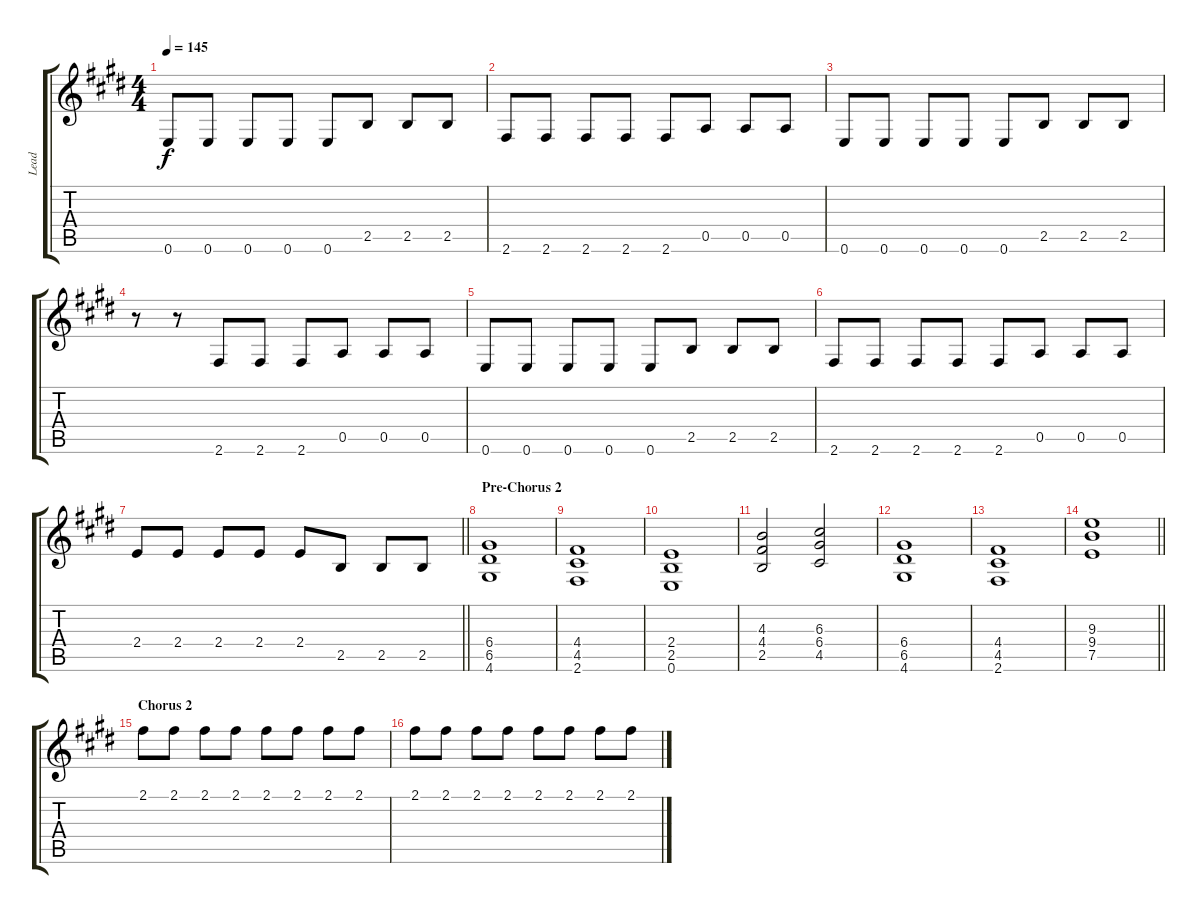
\track ("Lead" "Lead") {instrument distortionguitar}
\staff {score tabs}
\tuning (E4 B3 G3 D3 A2 E2) {hide}
\ts (4 4)
\tempo 145
\clef g2
\ks e
0.6.8{dy f} 0.6.8 0.6.8 0.6.8 0.6.8 2.5.8 2.5.8 2.5.8 |
2.6.8 2.6.8 2.6.8 2.6.8 2.6.8 0.5.8 0.5.8 0.5.8 |
0.6.8 0.6.8 0.6.8 0.6.8 0.6.8 2.5.8 2.5.8 2.5.8 |
r.8 r.8 2.6.8 2.6.8 2.6.8 0.5.8 0.5.8 0.5.8 |
0.6.8 0.6.8 0.6.8 0.6.8 0.6.8 2.5.8 2.5.8 2.5.8 |
2.6.8 2.6.8 2.6.8 2.6.8 2.6.8 0.5.8 0.5.8 0.5.8 |
\barLineRight lightlight
2.4.8 2.4.8 2.4.8 2.4.8 2.4.8 2.5.8 2.5.8 2.5.8 |
\section ("" "Pre-Chorus 2")
(6.4 6.5 4.6).1 |
(4.4 4.5 2.6).1 |
(2.4 2.5 0.6).1 |
(4.3 4.4 2.5).2 (6.3 6.4 4.5).2 |
(6.4 6.5 4.6).1 |
(4.4 4.5 2.6).1 |
\barLineRight lightlight
(9.3 9.4 7.5).1 |
\section ("" "Chorus 2")
2.1.8 2.1.8 2.1.8 2.1.8 2.1.8 2.1.8 2.1.8 2.1.8 |
2.1.8 2.1.8 2.1.8 2.1.8 2.1.8 2.1.8 2.1.8 2.1.8
